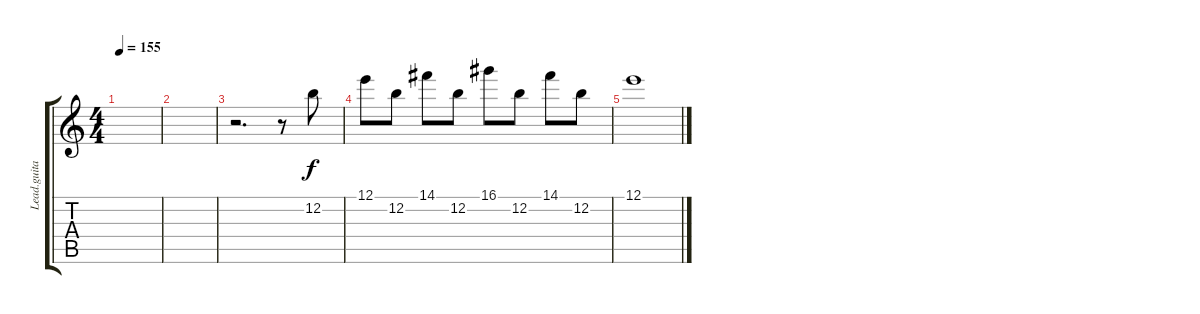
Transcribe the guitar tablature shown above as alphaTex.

\track ("Lead.guitar" "Lead.guita") {instrument distortionguitar}
\staff {score tabs}
\tuning (E4 B3 G3 D3 A2 E2) {hide}
\ts (4 4)
\tempo 155
\clef g2
\ks c
|
|
r.2{d} r.8 12.2.8{volume 8 instrument distortionguitar} |
12.1.8 12.2.8 14.1.8 12.2.8 16.1.8 12.2.8 14.1.8 12.2.8 |
12.1.1
